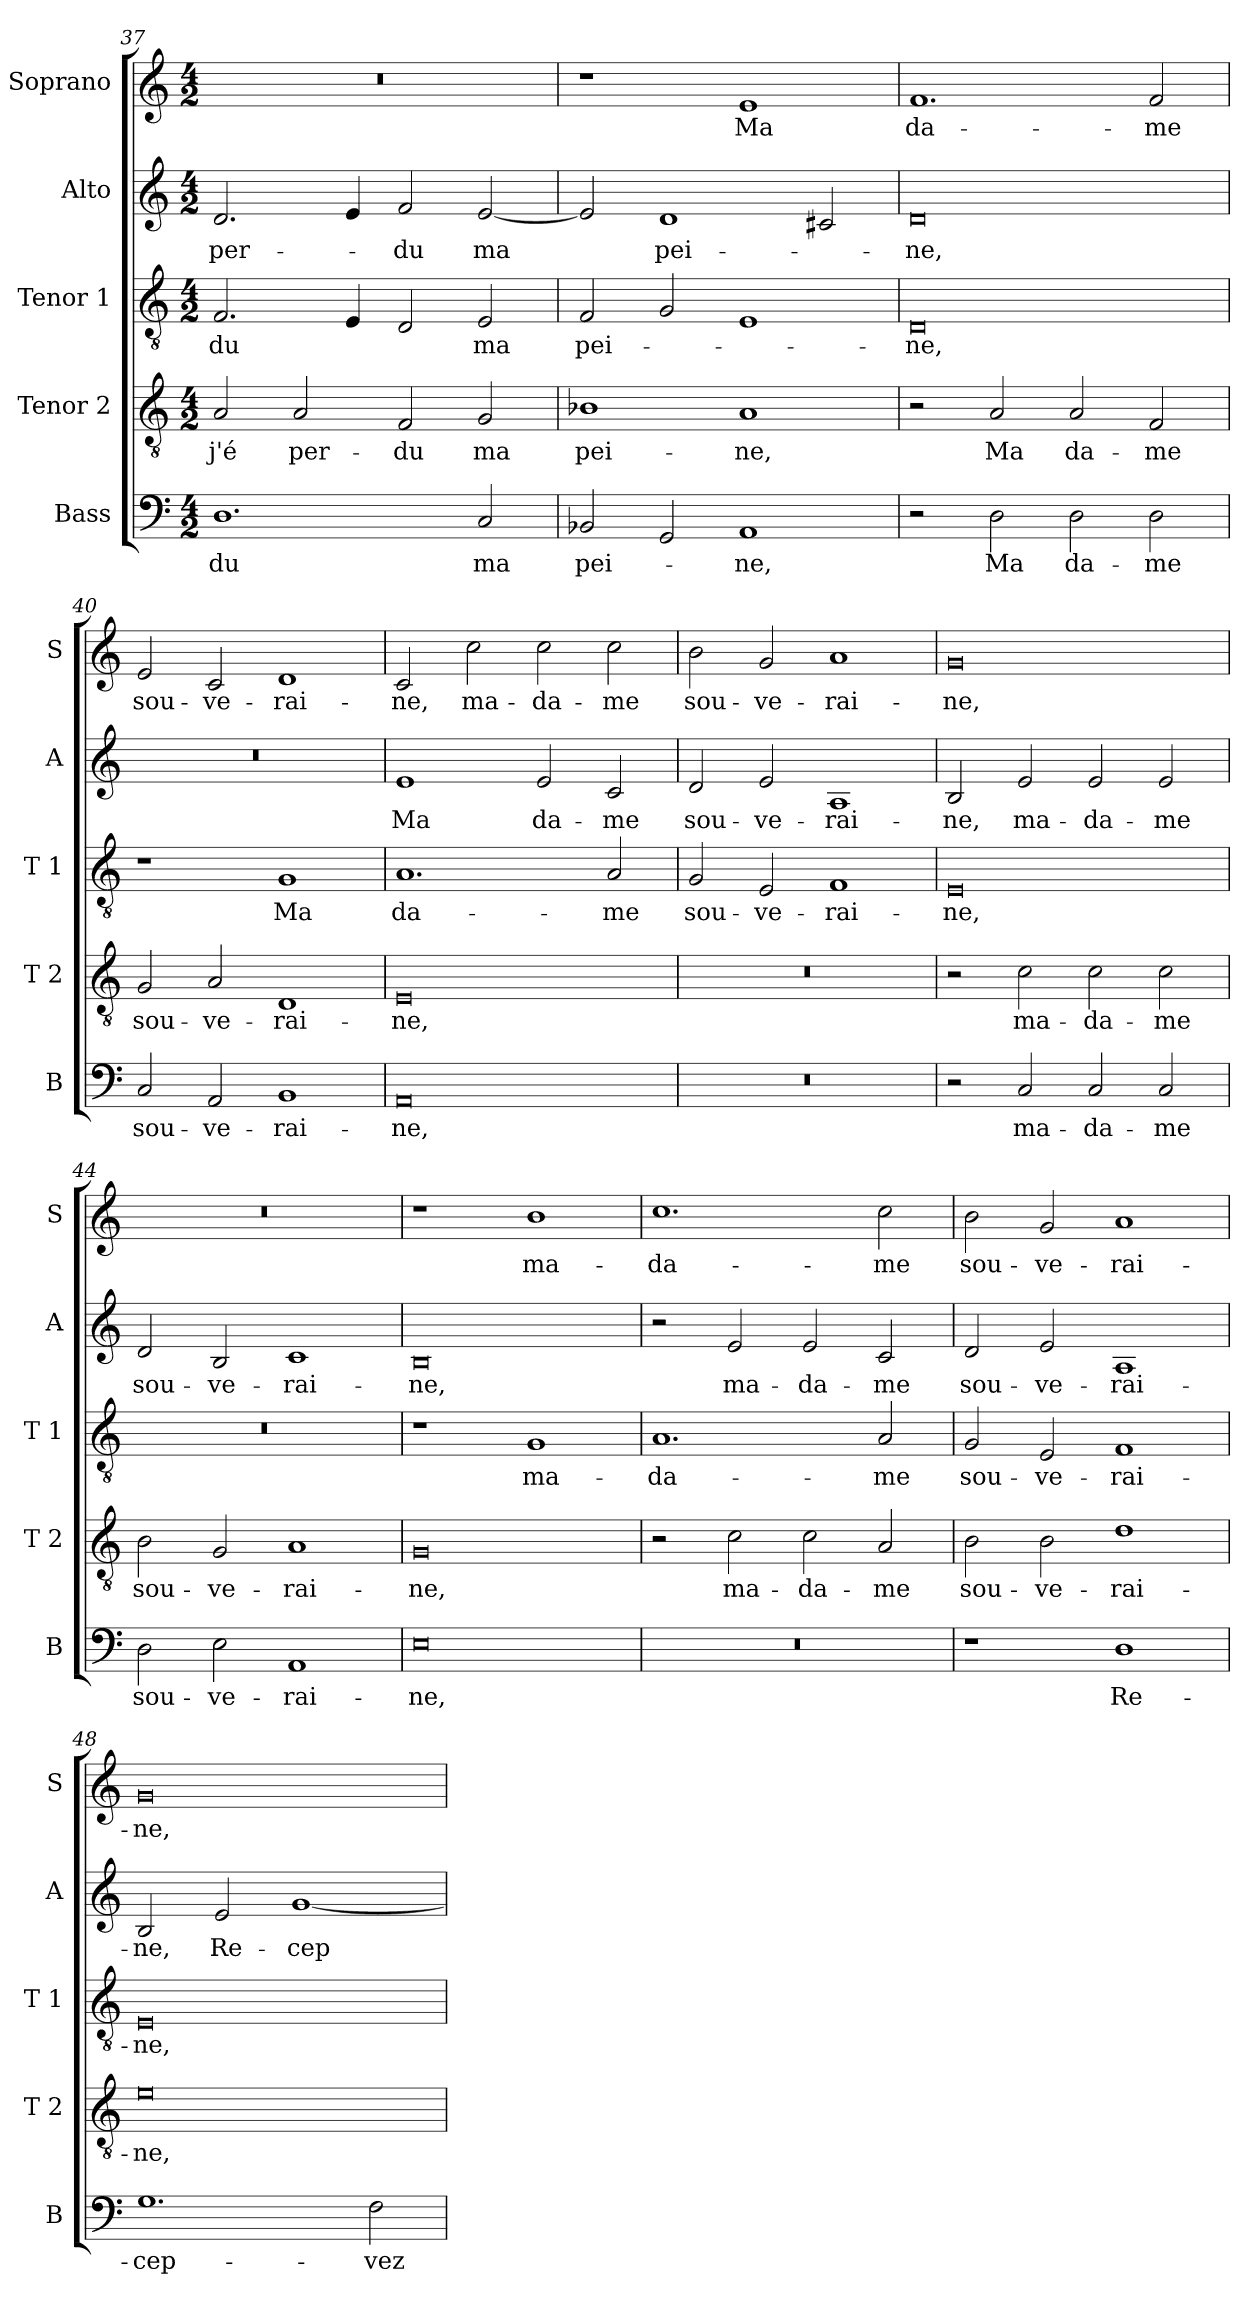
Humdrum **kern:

**kern	**text	**kern	**text	**kern	**text	**kern	**text	**kern	**text
*part5	*part5	*part4	*part4	*part3	*part3	*part2	*part2	*part1	*part1
*staff5	*staff5	*staff4	*staff4	*staff3	*staff3	*staff2	*staff2	*staff1	*staff1
*I"Bass	*	*I"Tenor 2	*	*I"Tenor 1	*	*I"Alto	*	*I"Soprano	*
*I'B	*	*I'T 2	*	*I'T 1	*	*I'A	*	*I'S	*
!!LO:LB:g=z
*clefF4	*	*clefGv2	*	*clefGv2	*	*clefG2	*	*clefG2	*
*k[]	*	*k[]	*	*k[]	*	*k[]	*	*k[]	*
*M4/2	*	*M4/2	*	*M4/2	*	*M4/2	*	*M4/2	*
=37	=37	=37	=37	=37	=37	=37	=37	=37	=37
!	!LO:LY:b	!	!LO:LY:b	!	!LO:LY:b	!	!LO:LY:b	!	!
1.D	-du	2A/	j'é	2.F/	-du	2.d/	per-	0r	.
!	!	!	!LO:LY:b	!	!	!	!	!	!
.	.	2A/	per-	.	.	.	.	.	.
.	.	.	.	4E/	.	4e/	.	.	.
!	!	!	!LO:LY:b	!	!	!	!LO:LY:b	!	!
.	.	2F/	-du	2D/	.	2f/	-du	.	.
!	!LO:LY:b	!	!LO:LY:b	!	!LO:LY:b	!	!LO:LY:b	!	!
2C/	ma	2G/	ma	2E/	ma	[2e/	ma	.	.
=38	=38	=38	=38	=38	=38	=38	=38	=38	=38
!	!LO:LY:b	!	!LO:LY:b	!	!LO:LY:b	!	!	!	!
2BB-X/	pei-	1B-X	pei-	2F/	pei-	2e/]	.	1r	.
!	!	!	!	!	!	!	!LO:LY:b	!	!
2GG/	.	.	.	2G/	.	1d	pei-	.	.
!	!LO:LY:b	!	!LO:LY:b	!	!	!	!	!	!LO:LY:b
1AA	-ne,	1A	-ne,	1E	.	.	.	1e	Ma
.	.	.	.	.	.	2c#X/	.	.	.
=39	=39	=39	=39	=39	=39	=39	=39	=39	=39
!	!	!	!	!	!LO:LY:b	!	!LO:LY:b	!	!LO:LY:b
2r	.	2r	.	0D	-ne,	0d	-ne,	1.f	da-
!	!LO:LY:b	!	!LO:LY:b	!	!	!	!	!	!
2D\	Ma	2A/	Ma	.	.	.	.	.	.
!	!LO:LY:b	!	!LO:LY:b	!	!	!	!	!	!
2D\	da-	2A/	da-	.	.	.	.	.	.
!	!LO:LY:b	!	!LO:LY:b	!	!	!	!	!	!LO:LY:b
2D\	-me	2F/	-me	.	.	.	.	2f/	-me
=40	=40	=40	=40	=40	=40	=40	=40	=40	=40
!	!LO:LY:b	!	!LO:LY:b	!	!	!	!	!	!LO:LY:b
2C/	sou-	2G/	sou-	1r	.	0r	.	2e/	sou-
!	!LO:LY:b	!	!LO:LY:b	!	!	!	!	!	!LO:LY:b
2AA/	-ve-	2A/	-ve-	.	.	.	.	2c/	-ve-
!	!LO:LY:b	!	!LO:LY:b	!	!LO:LY:b	!	!	!	!LO:LY:b
1BB	-rai-	1D	-rai-	1G	Ma	.	.	1d	-rai-
=41	=41	=41	=41	=41	=41	=41	=41	=41	=41
!	!LO:LY:b	!	!LO:LY:b	!	!LO:LY:b	!	!LO:LY:b	!	!LO:LY:b
0AA	-ne,	0E	-ne,	1.A	da-	1e	Ma	2c/	-ne,
!	!	!	!	!	!	!	!	!	!LO:LY:b
.	.	.	.	.	.	.	.	2cc\	ma-
!	!	!	!	!	!	!	!LO:LY:b	!	!LO:LY:b
.	.	.	.	.	.	2e/	da-	2cc\	-da-
!	!	!	!	!	!LO:LY:b	!	!LO:LY:b	!	!LO:LY:b
.	.	.	.	2A/	-me	2c/	-me	2cc\	-me
=42	=42	=42	=42	=42	=42	=42	=42	=42	=42
!	!	!	!	!	!LO:LY:b	!	!LO:LY:b	!	!LO:LY:b
0r	.	0r	.	2G/	sou-	2d/	sou-	2b\	sou-
!	!	!	!	!	!LO:LY:b	!	!LO:LY:b	!	!LO:LY:b
.	.	.	.	2E/	-ve-	2e/	-ve-	2g/	-ve-
!	!	!	!	!	!LO:LY:b	!	!LO:LY:b	!	!LO:LY:b
.	.	.	.	1F	-rai-	1A	-rai-	1a	-rai-
!!LO:PB:g=z
=43	=43	=43	=43	=43	=43	=43	=43	=43	=43
!	!	!	!	!	!LO:LY:b	!	!LO:LY:b	!	!LO:LY:b
2r	.	2r	.	0E	-ne,	2B/	-ne,	0g	-ne,
!	!LO:LY:b	!	!LO:LY:b	!	!	!	!LO:LY:b	!	!
2C/	ma-	2c\	ma-	.	.	2e/	ma-	.	.
!	!LO:LY:b	!	!LO:LY:b	!	!	!	!LO:LY:b	!	!
2C/	-da-	2c\	-da-	.	.	2e/	-da-	.	.
!	!LO:LY:b	!	!LO:LY:b	!	!	!	!LO:LY:b	!	!
2C/	-me	2c\	-me	.	.	2e/	-me	.	.
=44	=44	=44	=44	=44	=44	=44	=44	=44	=44
!	!LO:LY:b	!	!LO:LY:b	!	!	!	!LO:LY:b	!	!
2D\	sou-	2B\	sou-	0r	.	2d/	sou-	0r	.
!	!LO:LY:b	!	!LO:LY:b	!	!	!	!LO:LY:b	!	!
2E\	-ve-	2G/	-ve-	.	.	2B/	-ve-	.	.
!	!LO:LY:b	!	!LO:LY:b	!	!	!	!LO:LY:b	!	!
1AA	-rai-	1A	-rai-	.	.	1c	-rai-	.	.
=45	=45	=45	=45	=45	=45	=45	=45	=45	=45
!	!LO:LY:b	!	!LO:LY:b	!	!	!	!LO:LY:b	!	!
0E	-ne,	0G	-ne,	1r	.	0B	-ne,	1r	.
!	!	!	!	!	!LO:LY:b	!	!	!	!LO:LY:b
.	.	.	.	1G	ma-	.	.	1b	ma-
=46	=46	=46	=46	=46	=46	=46	=46	=46	=46
!	!	!	!	!	!LO:LY:b	!	!	!	!LO:LY:b
0r	.	2r	.	1.A	-da-	2r	.	1.cc	-da-
!	!	!	!LO:LY:b	!	!	!	!LO:LY:b	!	!
.	.	2c\	ma-	.	.	2e/	ma-	.	.
!	!	!	!LO:LY:b	!	!	!	!LO:LY:b	!	!
.	.	2c\	-da-	.	.	2e/	-da-	.	.
!	!	!	!LO:LY:b	!	!LO:LY:b	!	!LO:LY:b	!	!LO:LY:b
.	.	2A/	-me	2A/	-me	2c/	-me	2cc\	-me
=47	=47	=47	=47	=47	=47	=47	=47	=47	=47
!	!	!	!LO:LY:b	!	!LO:LY:b	!	!LO:LY:b	!	!LO:LY:b
1r	.	2B\	sou-	2G/	sou-	2d/	sou-	2b\	sou-
!	!	!	!LO:LY:b	!	!LO:LY:b	!	!LO:LY:b	!	!LO:LY:b
.	.	2B\	-ve-	2E/	-ve-	2e/	-ve-	2g/	-ve-
!	!LO:LY:b	!	!LO:LY:b	!	!LO:LY:b	!	!LO:LY:b	!	!LO:LY:b
1D	Re-	1d	-rai-	1F	-rai-	1A	-rai-	1a	-rai-
=48	=48	=48	=48	=48	=48	=48	=48	=48	=48
!	!LO:LY:b	!	!LO:LY:b	!	!LO:LY:b	!	!LO:LY:b	!	!LO:LY:b
1.G	-cep-	0e	-ne,	0E	-ne,	2B/	-ne,	0g	-ne,
!	!	!	!	!	!	!	!LO:LY:b	!	!
.	.	.	.	.	.	2e/	Re-	.	.
!	!	!	!	!	!	!	!LO:LY:b	!	!
.	.	.	.	.	.	[1g	-cep-	.	.
!	!LO:LY:b	!	!	!	!	!	!	!	!
2F\	-vez	.	.	.	.	.	.	.	.
=	=	=	=	=	=	=	=	=	=
*-	*-	*-	*-	*-	*-	*-	*-	*-	*-
